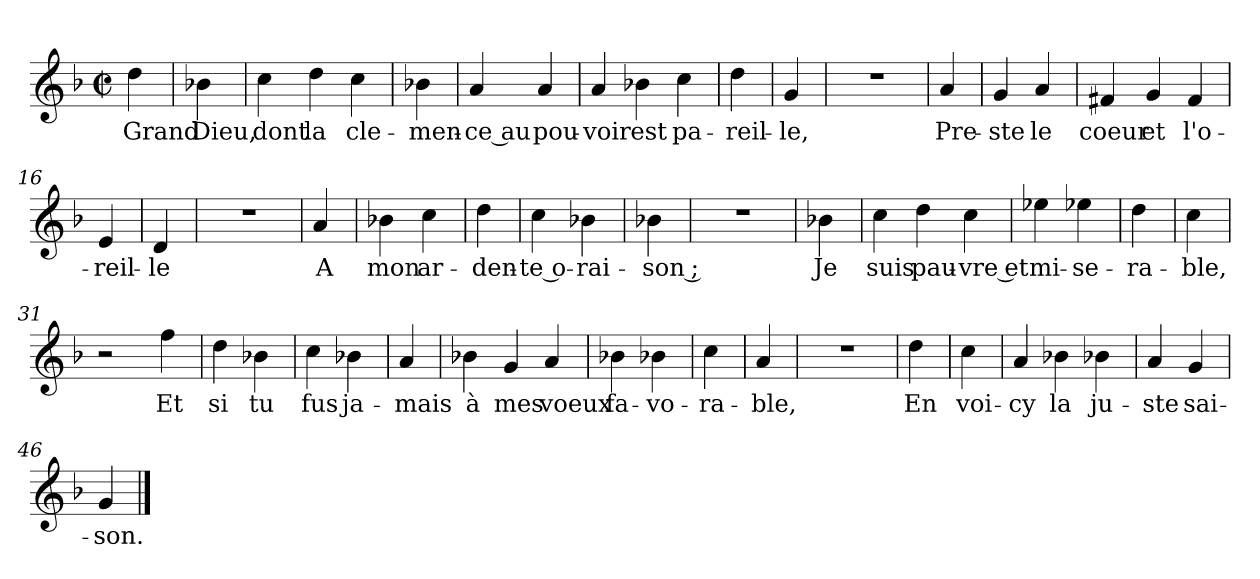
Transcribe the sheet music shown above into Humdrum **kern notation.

**kern	**text
*part1	*part1
*staff1	*staff1
*clefG2	*
*k[b-]	*
*F:	*
*M2/2	*
*met(c|)	*
=1	=1
4dd	Grand
=2	=2
4b-X	Dieu,
=3	=3
4cc	dont
4dd	la
4cc	cle-
=5	=5
4b-X	-men-
=6	=6
4a	-ce au
4a	pou-
=7	=7
4a	-voir
4b-X	est
4cc	pa-
=9	=9
4dd	-reil-
=10	=10
4g	-le,
=11	=11
1r	.
=12	=12
4a	Pre-
=13	=13
4g	-ste
4a	le
=14	=14
4f#X	coeur
4g	et
4f#	l'o-
=16	=16
4e	-reil-
=17	=17
4d	-le
=18	=18
1r	.
=19	=19
4a	A
=20	=20
4b-X	mon
4cc	ar-
=21	=21
4dd	-den-
=22	=22
4cc	-te o-
4b-X	-rai-
=23	=23
4b-X	-son ;
=24	=24
1r	.
=25	=25
4b-X	Je
=26	=26
4cc	suis
4dd	pau-
4cc	-vre et
=28	=28
4ee-X	mi-
4ee-X	-se-
=29	=29
4dd	-ra-
=30	=30
4cc	-ble,
=31	=31
2r	.
4ff	Et
=32	=32
4dd	si
4b-X	tu
=33	=33
4cc	fus
4b-X	ja-
=34	=34
4a	-mais
=35	=35
4b-X	à
4g	mes
4a	voeux
=37	=37
4b-X	fa-
4b-X	-vo-
=38	=38
4cc	-ra-
=39	=39
4a	-ble,
=40	=40
1r	.
=41	=41
4dd	En
=42	=42
4cc	voi-
=43	=43
4a	-cy
4b-X	la
4b-X	ju-
=45	=45
4a	-ste
4g	sai-
=46	=46
4g	-son.
==	==
*-	*-
